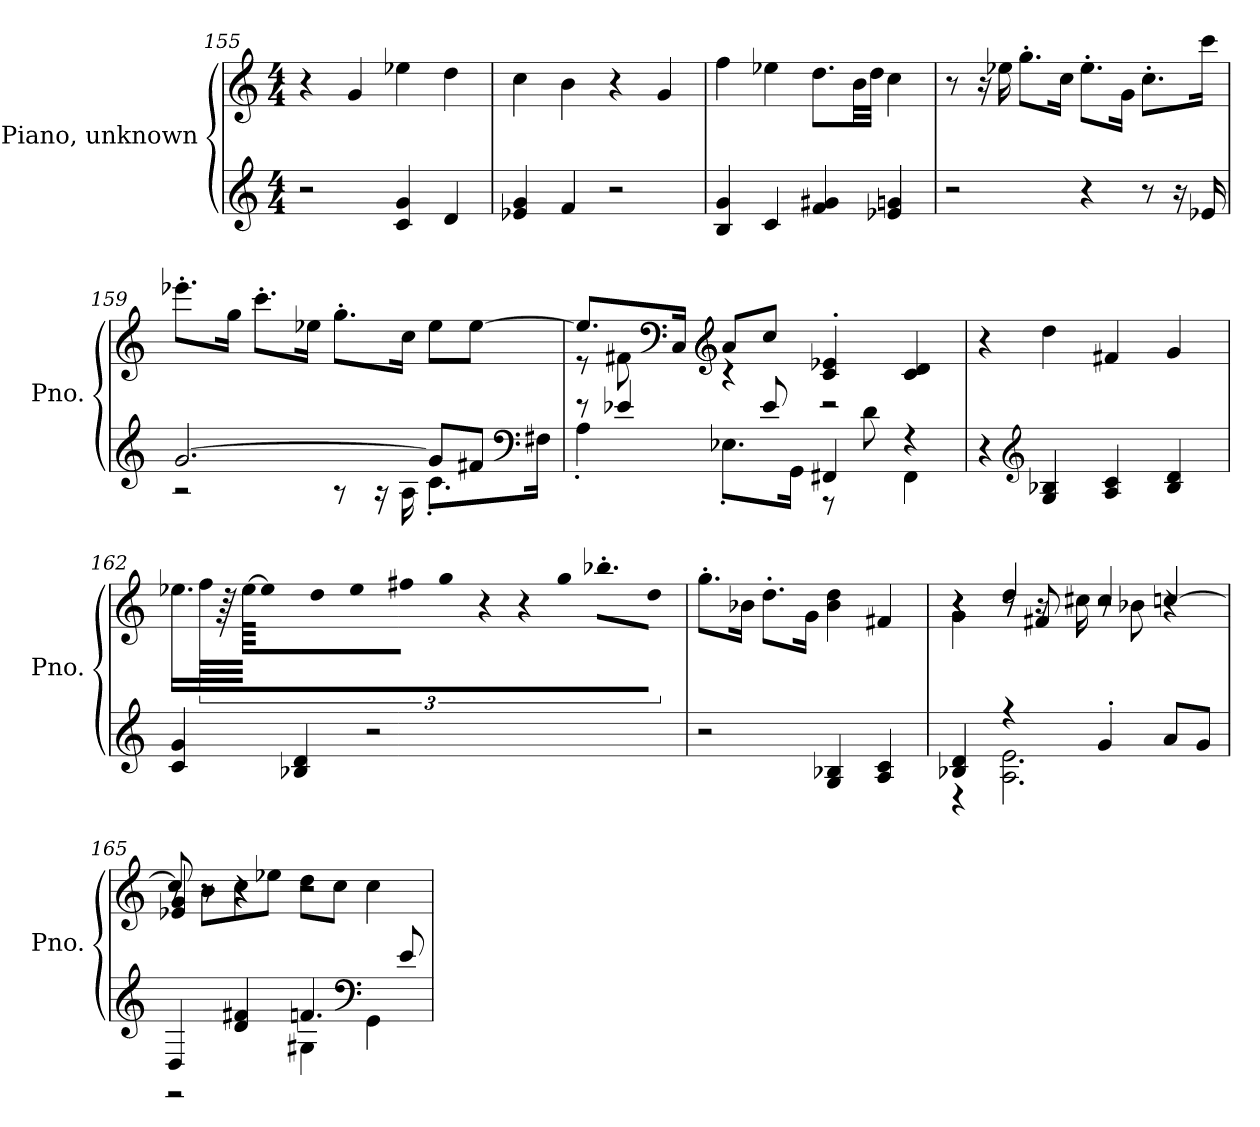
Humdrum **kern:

**kern	**kern
*part1	*part1
*staff2	*staff1
*I"Piano, unknown	*
*I'Pno.	*
!!LO:LB:g=z
*clefG2	*clefG2
*k[]	*k[]
*M4/4	*M4/4
=155	=155
2r	4r
.	4g/
4c/ 4g/	4ee-X\
4d/	4dd\
=156	=156
4e-X/ 4g/	4cc\
4f/	4b\
2r	4r
.	4g/
=157	=157
4B/ 4g/	4ff\
4c/	4ee-X\
4f/ 4g#X/	8.dd\L
.	32b\LL
.	32dd\JJJ
4e-X/ 4gn/	4cc\
=158	=158
2r	8r
.	16r
.	16ee-X\
.	8.gg'\L
.	16cc\Jk
4r	8.ee-'\L
.	16g\Jk
8r	8.cc'\L
16r	.
16e-X/	16ccc\Jk
!!LO:LB:g=z
=159	=159
*^	*
[2.g/	2r	8.eee-X'\L
.	.	16gg\Jk
.	.	8.ccc'\L
.	.	16ee-X\Jk
.	8r	8.gg'\L
.	16r	.
.	16A\	16cc\Jk
8g/L]	8.c'\L	8ee-\L
8f#X/J	.	[8ee-\J
*clefF4	*	*
.	16F#X\Jk	.
=160	=160	=160
*	*	*^
8r	4A'\	8.ee-/L]	8r
4e-X/	.	.	8f#X\
*	*	*clefF4	*
.	.	16C/Jk	.
*	*	*clefG2	*
.	8.E-X'\L	8a/L	4r
8e-/	.	8cc/J	.
.	16GG\Jk	.	.
4FF#X/	8r	4c/' 4e-X/'	2r
.	8d\	.	.
4r	4FF#\	4c/ 4d/	.
*v	*v	*	*
*	*v	*v
=161	=161
4r	4r
*clefG2	*
4G/ 4B-X/	4dd\
4A/ 4c/	4f#X/
4B-/ 4d/	4g/
!!LO:PB:g=z
=162	=162
4c/ 4g/	16.ee-X\LL
.	96ff\JJkk
.	96r
.	[96ee-\LLLL
.	64ee-\]
.	64dd\J
.	32ee-\J
.	16ff#X\JJ
4B-X/ 4d/	4gg\
2r	8r
.	16r
.	16gg\
.	8.bb-X'\L
.	16dd\Jk
=163	=163
2r	8.gg'\L
.	16b-X\Jk
.	8.dd'\L
.	16g\Jk
4G/ 4B-X/	4b-\ 4dd\
4A/ 4c/	4f#X/
=164	=164
*^	*^
*	*	*	*^
4B-X/ 4d/	4r	4r	4g\	4r
4r	2.A\ 2.e\	4dd/	8r	8r
.	.	.	16r	8f#X/
.	.	.	16cc#X\	.
4g'/	.	4cc#/	8r	2r
.	.	.	8b-X\	.
8a/L	.	[4ccn/	4r	.
8g/J	.	.	.	.
!!LO:LB:g=z	!!	!!
=165	=165	=165	=165	=165
4D/	2r	8cc/]	8r	4e-X/ 4g/
.	.	8r	8b\L	.
4d/ 4f#X/	.	4r	8cc\	4r
.	.	.	8ee-X\J	.
4.fn/	4G#X\	2r	8dd\L	2r
.	.	.	8cc\J	.
*clefF4	*	*	*	*
.	4GG\	.	4cc\	.
8e/	.	.	.	.
*v	*v	*	*	*
*	*v	*v	*v
=	=
*-	*-
